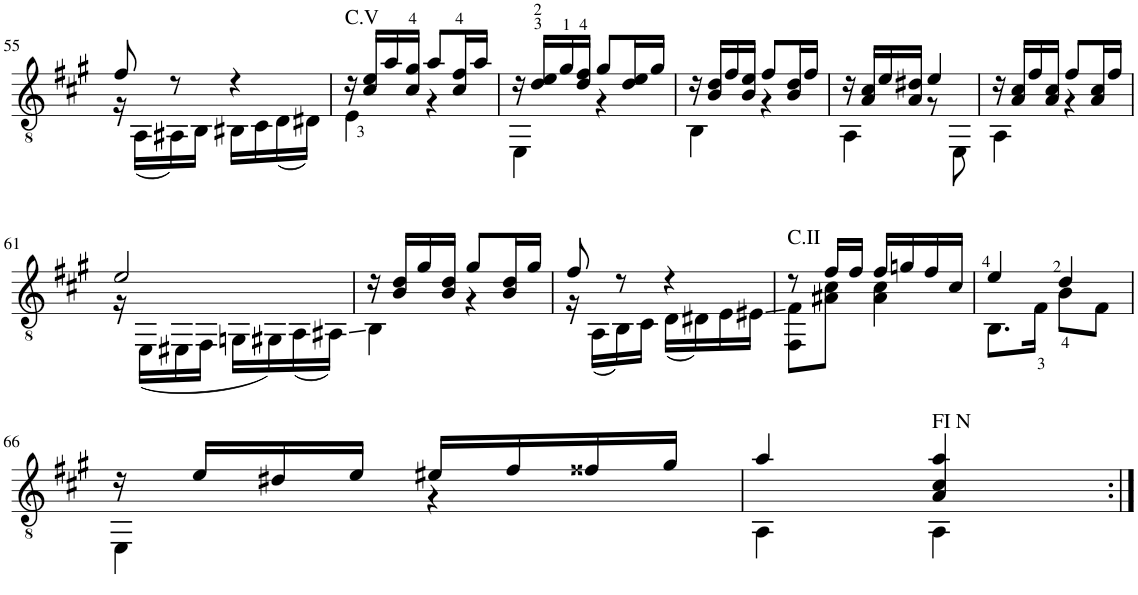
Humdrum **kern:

**kern
*part1
*staff1
*I"Guitar
*I'Guit.
!!LO:PB:g=z
*clefGv2
*k[f#c#g#]
*M2/4
=55
*^
8f#/	16r
.	(16AA\LL
8r	16AA#X\)
.	16BB\JJ
4r	16BB#X\LL
.	16C#\
.	(16D\
.	16D#X\JJ)
=56	=56
!LO:TX:a:t=C.V	!
16r	4E\
16c#/ 16e/LL	.
16a/	.
16c#/ 16g#/JJ	.
8a/L	4r
16c#/ 16f#/L	.
16a/JJ	.
=57	=57
16r	4EE\
16d/ 16e/LL	.
16g#/	.
16d/ 16f#/JJ	.
8g#/L	4r
16d/ 16e/L	.
16g#/JJ	.
=58	=58
16r	4BB\
16B/ 16d/LL	.
16f#/	.
16B/ 16e/JJ	.
8f#/L	4r
16B/ 16d/L	.
16f#/JJ	.
=59	=59
16r	4AA\
16A/ 16c#/LL	.
16e/	.
16A/ 16d#X/JJ	.
4e/	8r
.	8EE\
=60	=60
16r	4AA\
16A/ 16c#/LL	.
16f#/	.
16A/ 16c#/JJ	.
8f#/L	4r
16A/ 16c#/L	.
16f#/JJ	.
!!LO:LB:g=z	!!
=61	=61
2e/	16r
.	(16EE\LL
.	16EE#X\
.	16FF#\JJ
.	16GGn\LL
.	16GG#X\)
.	(16AA\
.	16AA#X\JJ)
=62	=62
16r	4BB\
16B/ 16d/LL	.
16g#/	.
16B/ 16d/JJ	.
8g#/L	4r
16B/ 16d/L	.
16g#/JJ	.
=63	=63
8f#/	16r
.	(16AA\LL
8r	16BB\)
.	16C#\JJ
4r	(16D\LL
.	16D#X\)
.	16E\
.	16E#X\JJ
=64	=64
!LO:TX:a:t=C.II	!
8r	8FF#\ 8F#\L
16f#/LL	8A#X\ 8c#\J
16f#/JJ	.
16f#/LL	4A#\ 4c#\
16gn/	.
16f#/	.
16c#/JJ	.
=65	=65
4e/	8.BB\L
.	16F#\Jk
4d/	8B\L
.	8F#\J
!!LO:LB:g=z	!!
=66	=66
16r	4EE\
16e/LL	.
16d#X/	.
16e/JJ	.
16e#X/LL	4r
16f#/	.
16f##X/	.
16g#/JJ	.
=67	=67
4a/	4AA\
!LO:TX:a:t=FI N	!
4A/ 4c#/ 4a/	4AA\
*v	*v
=:|!
*-
